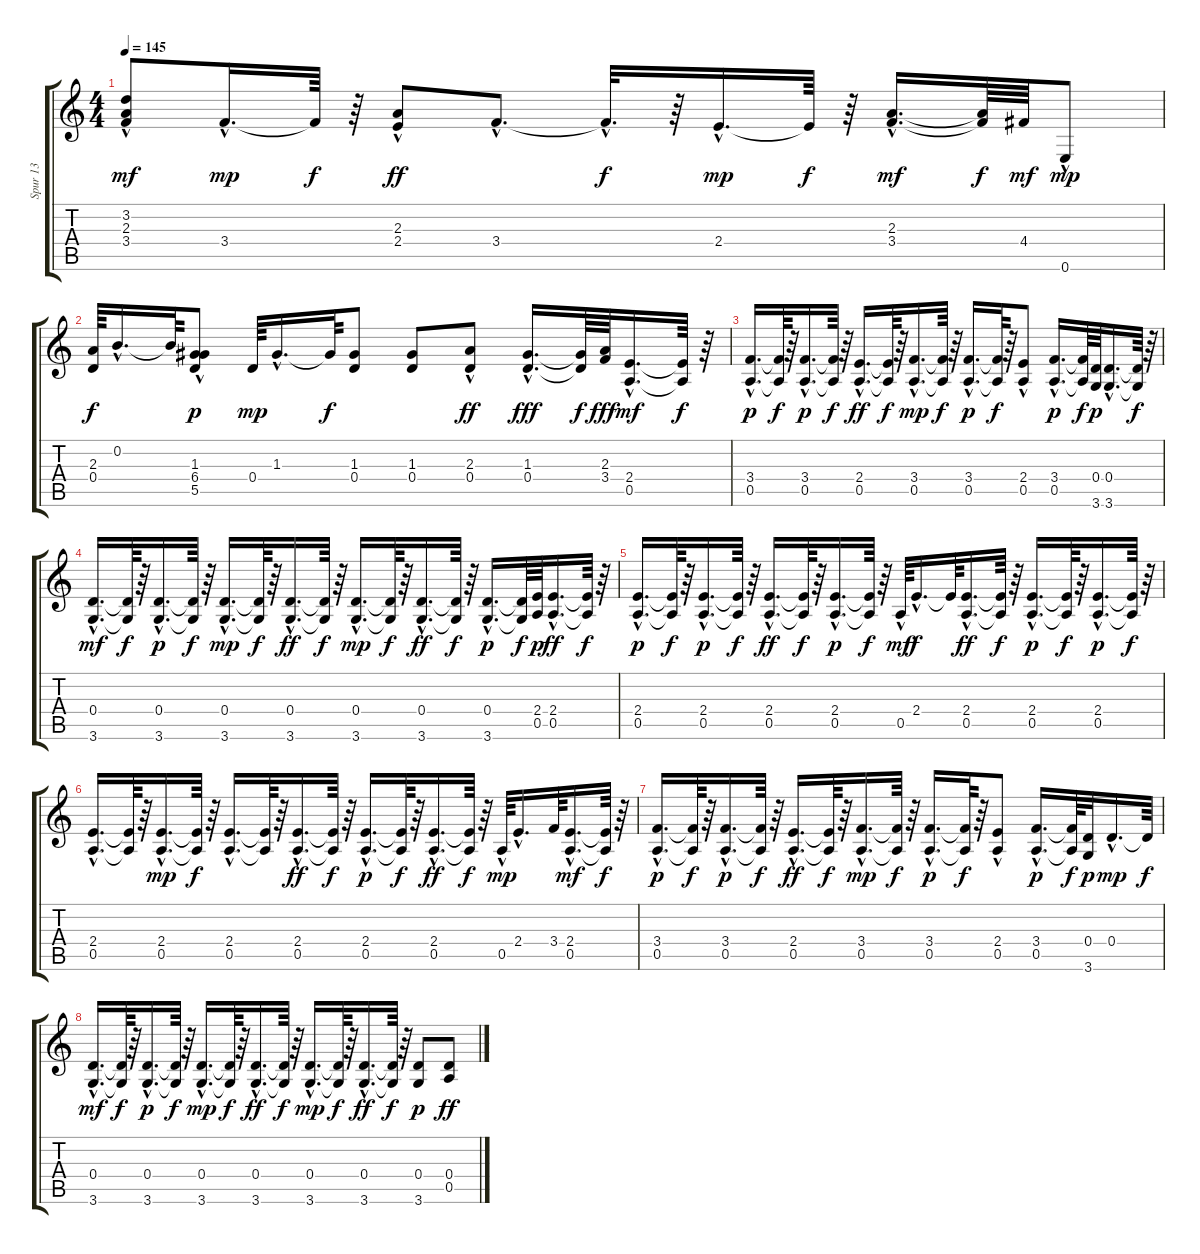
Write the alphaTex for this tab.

\track ("Spur 13" "Spur 13") {instrument electricguitarclean}
\staff {score tabs}
\tuning (E4 B3 G3 D3 A2 E2) {hide}
\ts (4 4)
\tempo 145
\clef g2
\ks c
(3.2{hac} 2.3 3.4).8{dy mf} 3.4{hac}.16{d dy mp} 3.4{t}.64{dy f} r.64 (2.3{hac} 2.4).8{dy ff} 3.4{hac}.8{d} 3.4{hac t}.32{d dy f} r.64 2.4{hac}.16{d dy mp} 2.4{t}.64{dy f} r.64 (2.3{hac} 3.4{hac}).16{d dy mf} (2.3{t} 3.4{t}).64{dy f} 4.4.64{dy mf} 0.6{hac}.8{dy mp} |
(2.3 0.4).64{dy f} 0.2{hac}.16{d} 0.2{t}.64 (1.3 6.4 5.5{hac}).8{dy p} 0.4.64{dy mp} 1.3{hac}.16{d} 1.3{t}.64{dy f} (1.3 0.4).8 (1.3 0.4).8 (2.3{hac} 0.4).8{dy ff} (1.3{hac} 0.4{hac}).16{d dy fff} (1.3{t} 0.4{t}).64{dy f} (2.3 3.4).64{dy fff} (2.4{hac} 0.5{hac}).16{d dy mf} (2.4{t} 0.5{t}).64{dy f} r.64 |
(3.4{hac} 0.5{hac}).16{d dy p} (3.4{t} 0.5{t}).64{dy f} r.64 (3.4{hac} 0.5{hac}).16{d dy p} (3.4{t} 0.5{t}).64{dy f} r.64 (2.4{hac} 0.5{hac}).16{d dy ff} (2.4{t} 0.5{t}).64{dy f} r.64 (3.4{hac} 0.5{hac}).16{d dy mp} (3.4{t} 0.5{t}).64{dy f} r.64 (3.4{hac} 0.5{hac}).16{d dy p} (3.4{t} 0.5{t}).64{dy f} r.64 (2.4 0.5{hac}).8 (3.4{hac} 0.5{hac}).16{d dy p} (3.4{t} 0.5{t}).64{dy f} (0.4 3.6).64{dy p} (0.4{hac} 3.6{hac}).16{d} (0.4{t} 3.6{t}).64{dy f} r.64 |
(0.4{hac} 3.6{hac}).16{d dy mf} (0.4{t} 3.6{t}).64{dy f} r.64 (0.4{hac} 3.6{hac}).16{d dy p} (0.4{t} 3.6{t}).64{dy f} r.64 (0.4{hac} 3.6{hac}).16{d dy mp} (0.4{t} 3.6{t}).64{dy f} r.64 (0.4{hac} 3.6{hac}).16{d dy ff} (0.4{t} 3.6{t}).64{dy f} r.64 (0.4{hac} 3.6{hac}).16{d dy mp} (0.4{t} 3.6{t}).64{dy f} r.64 (0.4{hac} 3.6{hac}).16{d dy ff} (0.4{t} 3.6{t}).64{dy f} r.64 (0.4{hac} 3.6{hac}).16{d dy p} (0.4{t} 3.6{t}).64{dy f} (2.4 0.5).64{dy p} (2.4{hac} 0.5{hac}).16{d dy ff} (2.4{t} 0.5{t}).64{dy f} r.64 |
(2.4{hac} 0.5{hac}).16{d dy p} (2.4{t} 0.5{t}).64{dy f} r.64 (2.4{hac} 0.5{hac}).16{d dy p} (2.4{t} 0.5{t}).64{dy f} r.64 (2.4{hac} 0.5{hac}).16{d dy ff} (2.4{t} 0.5{t}).64{dy f} r.64 (2.4{hac} 0.5{hac}).16{d dy p} (2.4{t} 0.5{t}).64{dy f} r.64 0.5{hac}.64{dy mf} 2.4{hac}.16{d dy f} 2.4{t}.64 (2.4{hac} 0.5{hac}).16{d dy ff} (2.4{t} 0.5{t}).64{dy f} r.64 (2.4{hac} 0.5{hac}).16{d dy p} (2.4{t} 0.5{t}).64{dy f} r.64 (2.4{hac} 0.5{hac}).16{d dy p} (2.4{t} 0.5{t}).64{dy f} r.64 |
(2.4{hac} 0.5{hac}).16{d} (2.4{t} 0.5{t}).64 r.64 (2.4{hac} 0.5{hac}).16{d dy mp} (2.4{t} 0.5{t}).64{dy f} r.64 (2.4{hac} 0.5{hac}).16{d} (2.4{t} 0.5{t}).64 r.64 (2.4{hac} 0.5{hac}).16{d dy ff} (2.4{t} 0.5{t}).64{dy f} r.64 (2.4{hac} 0.5{hac}).16{d dy p} (2.4{t} 0.5{t}).64{dy f} r.64 (2.4{hac} 0.5{hac}).16{d dy ff} (2.4{t} 0.5{t}).64{dy f} r.64 0.5{hac}.64{dy mp} 2.4{hac}.16{d} 3.4.64 (2.4{hac} 0.5{hac}).16{d dy mf} (2.4{t} 0.5{t}).64{dy f} r.64 |
(3.4{hac} 0.5{hac}).16{d dy p} (3.4{t} 0.5{t}).64{dy f} r.64 (3.4{hac} 0.5{hac}).16{d dy p} (3.4{t} 0.5{t}).64{dy f} r.64 (2.4{hac} 0.5{hac}).16{d dy ff} (2.4{t} 0.5{t}).64{dy f} r.64 (3.4{hac} 0.5{hac}).16{d dy mp} (3.4{t} 0.5{t}).64{dy f} r.64 (3.4{hac} 0.5{hac}).16{d dy p} (3.4{t} 0.5{t}).64{dy f} r.64 (2.4 0.5{hac}).8 (3.4{hac} 0.5{hac}).16{d dy p} (3.4{t} 0.5{t}).64{dy f} (0.4 3.6).32{dy p} 0.4{hac}.16{d dy mp} 0.4{t}.64{dy f} |
(0.4{hac} 3.6{hac}).16{d dy mf} (0.4{t} 3.6{t}).64{dy f} r.64 (0.4{hac} 3.6{hac}).16{d dy p} (0.4{t} 3.6{t}).64{dy f} r.64 (0.4{hac} 3.6{hac}).16{d dy mp} (0.4{t} 3.6{t}).64{dy f} r.64 (0.4{hac} 3.6{hac}).16{d dy ff} (0.4{t} 3.6{t}).64{dy f} r.64 (0.4{hac} 3.6{hac}).16{d dy mp} (0.4{t} 3.6{t}).64{dy f} r.64 (0.4{hac} 3.6{hac}).16{d dy ff} (0.4{t} 3.6{t}).64{dy f} r.64 (0.4 3.6).8{dy p} (0.4 0.5).8{dy ff}
